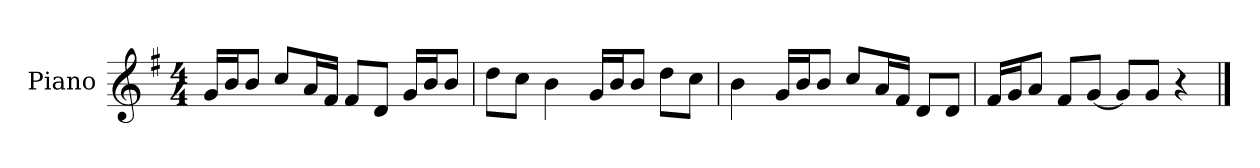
**kern
*part1
*staff1
*I"Piano
*I'P-no
*clefG2
*k[f#]
*M4/4
*MM90
=1
16g/LL
16b/J
8b/J
8cc/L
16a/L
16f#/JJ
8f#/L
8d/J
16g/LL
16b/J
8b/J
=2
8dd\L
8cc\J
4b\
16g/LL
16b/J
8b/J
8dd\L
8cc\J
=3
4b\
16g/LL
16b/J
8b/J
8cc/L
16a/L
16f#/JJ
8d/L
8d/J
=4
16f#/LL
16g/J
8a/J
8f#/L
[8g/J
8g/L]
8g/J
4r
==
*-
